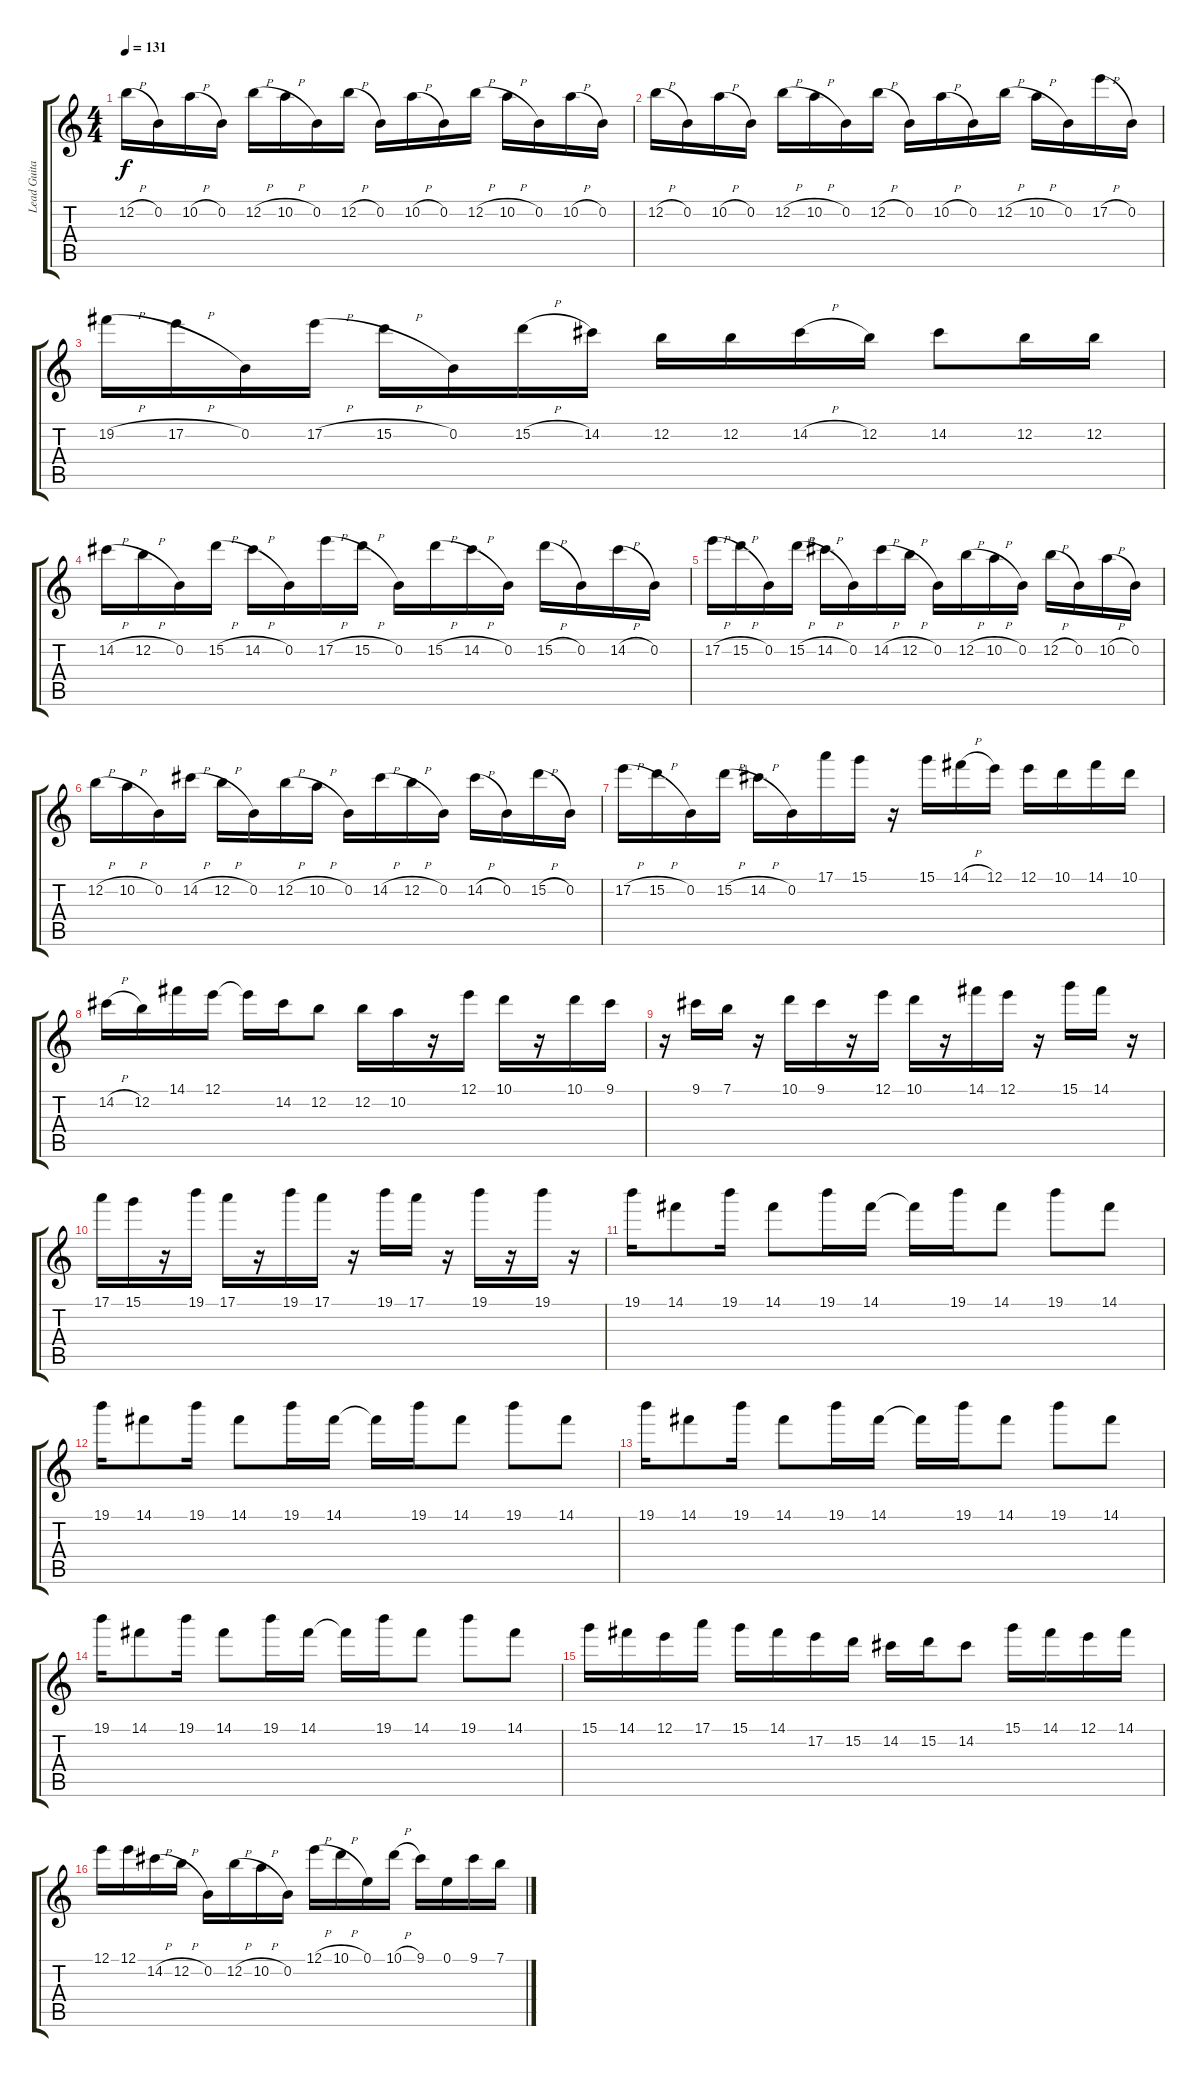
\track ("Lead Guitar" "Lead Guita") {instrument distortionguitar}
\staff {score tabs}
\tuning (E4 B3 G3 D3 A2 E2) {hide}
\ts (4 4)
\tempo 131
\clef g2
\ks c
12.2{h}.16{dy f} 0.2.16 10.2{h}.16 0.2.16 12.2{h}.16 10.2{h}.16 0.2.16 12.2{h}.16 0.2.16 10.2{h}.16 0.2.16 12.2{h}.16 10.2{h}.16 0.2.16 10.2{h}.16 0.2.16 |
12.2{h}.16 0.2.16 10.2{h}.16 0.2.16 12.2{h}.16 10.2{h}.16 0.2.16 12.2{h}.16 0.2.16 10.2{h}.16 0.2.16 12.2{h}.16 10.2{h}.16 0.2.16 17.2{h}.16 0.2.16 |
19.2{h}.16 17.2{h}.16 0.2.16 17.2{h}.16 15.2{h}.16 0.2.16 15.2{h}.16 14.2.16 12.2.16 12.2.16 14.2{h}.16 12.2.16 14.2.8 12.2.16 12.2.16 |
14.2{h}.16 12.2{h}.16 0.2.16 15.2{h}.16 14.2{h}.16 0.2.16 17.2{h}.16 15.2{h}.16 0.2.16 15.2{h}.16 14.2{h}.16 0.2.16 15.2{h}.16 0.2.16 14.2{h}.16 0.2.16 |
17.2{h}.16 15.2{h}.16 0.2.16 15.2{h}.16 14.2{h}.16 0.2.16 14.2{h}.16 12.2{h}.16 0.2.16 12.2{h}.16 10.2{h}.16 0.2.16 12.2{h}.16 0.2.16 10.2{h}.16 0.2.16 |
12.2{h}.16 10.2{h}.16 0.2.16 14.2{h}.16 12.2{h}.16 0.2.16 12.2{h}.16 10.2{h}.16 0.2.16 14.2{h}.16 12.2{h}.16 0.2.16 14.2{h}.16 0.2.16 15.2{h}.16 0.2.16 |
17.2{h}.16 15.2{h}.16 0.2.16 15.2{h}.16 14.2{h}.16 0.2.16 17.1.16 15.1.16 r.16 15.1.16 14.1{h}.16 12.1.16 12.1.16 10.1.16 14.1.16 10.1.16 |
14.2{h}.16 12.2.16 14.1.16 12.1.16 12.1{t}.16 14.2.16 12.2.8 12.2.16 10.2.16 r.16 12.1.16 10.1.16 r.16 10.1.16 9.1.16 |
r.16 9.1.16 7.1.16 r.16 10.1.16 9.1.16 r.16 12.1.16 10.1.16 r.16 14.1.16 12.1.16 r.16 15.1.16 14.1.16 r.16 |
17.1.16 15.1.16 r.16 19.1.16 17.1.16 r.16 19.1.16 17.1.16 r.16 19.1.16 17.1.16 r.16 19.1.16 r.16 19.1.16 r.16 |
19.1.16 14.1.8 19.1.16 14.1.8 19.1.16 14.1.16 14.1{t}.16 19.1.16 14.1.8 19.1.8 14.1.8 |
19.1.16 14.1.8 19.1.16 14.1.8 19.1.16 14.1.16 14.1{t}.16 19.1.16 14.1.8 19.1.8 14.1.8 |
19.1.16 14.1.8 19.1.16 14.1.8 19.1.16 14.1.16 14.1{t}.16 19.1.16 14.1.8 19.1.8 14.1.8 |
19.1.16 14.1.8 19.1.16 14.1.8 19.1.16 14.1.16 14.1{t}.16 19.1.16 14.1.8 19.1.8 14.1.8 |
15.1.16 14.1.16 12.1.16 17.1.16 15.1.16 14.1.16 17.2.16 15.2.16 14.2.16 15.2.16 14.2.8 15.1.16 14.1.16 12.1.16 14.1.16 |
12.1.16 12.1.16 14.2{h}.16 12.2{h}.16 0.2.16 12.2{h}.16 10.2{h}.16 0.2.16 12.1{h}.16 10.1{h}.16 0.1.16 10.1{h}.16 9.1.16 0.1.16 9.1.16 7.1.16
